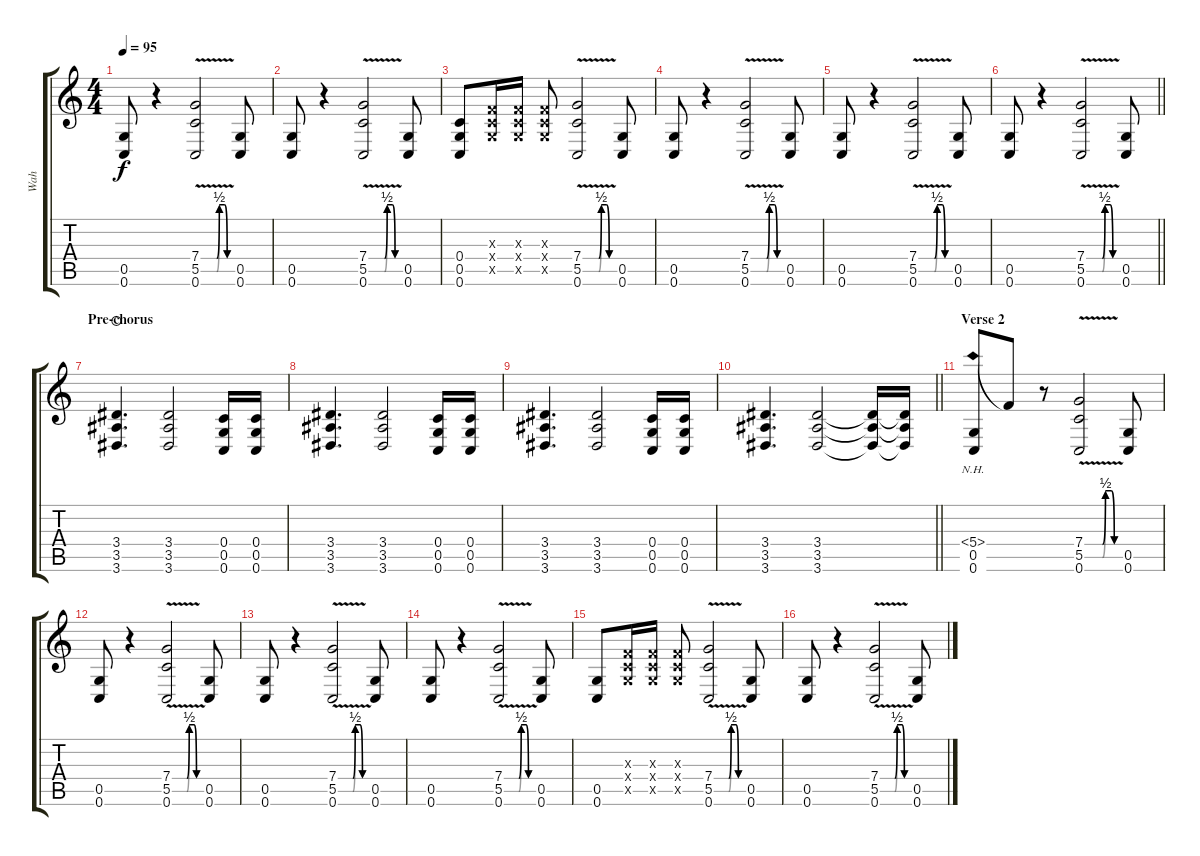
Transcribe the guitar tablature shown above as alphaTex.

\track ("Wah" "Wah") {instrument overdrivenguitar}
\staff {score tabs}
\tuning (D4 A3 F3 C3 G2 C2) {hide}
\ts (4 4)
\tempo 95
\clef g2
\ks c
(0.5 0.6).8{dy f} r.4 (7.4{be (custom 0 0 15 0 30 0 35 2 45 2 50 0 60 0)} 5.5{be (custom 0 0 15 0 30 0 35 2 45 2 50 0 60 0)} 0.6{v}).2 (0.5 0.6).8 |
(0.5 0.6).8 r.4 (7.4{be (custom 0 0 15 0 30 0 35 2 45 2 50 0 60 0)} 5.5{be (custom 0 0 15 0 30 0 35 2 45 2 50 0 60 0)} 0.6{v}).2 (0.5 0.6).8 |
(0.4 0.5 0.6).8 (0.3{x} 0.4{x} 0.5{x}).16 (0.3{x} 0.4{x} 0.5{x}).16 (0.3{x} 0.4{x} 0.5{x}).8 (7.4{be (custom 0 0 15 0 30 0 35 2 45 2 50 0 60 0)} 5.5{be (custom 0 0 15 0 30 0 35 2 45 2 50 0 60 0)} 0.6{v}).2 (0.5 0.6).8 |
(0.5 0.6).8 r.4 (7.4{be (custom 0 0 15 0 30 0 35 2 45 2 50 0 60 0)} 5.5{be (custom 0 0 15 0 30 0 35 2 45 2 50 0 60 0)} 0.6{v}).2 (0.5 0.6).8 |
(0.5 0.6).8 r.4 (7.4{be (custom 0 0 15 0 30 0 35 2 45 2 50 0 60 0)} 5.5{be (custom 0 0 15 0 30 0 35 2 45 2 50 0 60 0)} 0.6{v}).2 (0.5 0.6).8 |
\barLineRight lightlight
(0.5 0.6).8 r.4 (7.4{be (custom 0 0 15 0 30 0 35 2 45 2 50 0 60 0)} 5.5{be (custom 0 0 15 0 30 0 35 2 45 2 50 0 60 0)} 0.6{v}).2 (0.5 0.6).8 |
\section ("" "Pre-chorus")
(3.4 3.5 3.6).4{d waho} (3.4 3.5 3.6).2 (0.4 0.5 0.6).16 (0.4 0.5 0.6).16 |
(3.4 3.5 3.6).4{d} (3.4 3.5 3.6).2 (0.4 0.5 0.6).16 (0.4 0.5 0.6).16 |
(3.4 3.5 3.6).4{d} (3.4 3.5 3.6).2 (0.4 0.5 0.6).16 (0.4 0.5 0.6).16 |
\barLineRight lightlight
(3.4 3.5 3.6).4{d} (3.4 3.5 3.6).2 (3.4{t} 3.5{t} 3.6{t}).16 (3.4{t} 3.5{t} 3.6{t}).16 |
\section ("" "Verse 2")
(5.4{nh} 0.5 0.6).8 5.4{t}.8 r.8 (7.4{be (custom 0 0 15 0 30 0 35 2 45 2 50 0 60 0)} 5.5{be (custom 0 0 15 0 30 0 35 2 45 2 50 0 60 0)} 0.6{v}).2 (0.5 0.6).8 |
(0.5 0.6).8 r.4 (7.4{be (custom 0 0 15 0 30 0 35 2 45 2 50 0 60 0)} 5.5{be (custom 0 0 15 0 30 0 35 2 45 2 50 0 60 0)} 0.6{v}).2 (0.5 0.6).8 |
(0.5 0.6).8 r.4 (7.4{be (custom 0 0 15 0 30 0 35 2 45 2 50 0 60 0)} 5.5{be (custom 0 0 15 0 30 0 35 2 45 2 50 0 60 0)} 0.6{v}).2 (0.5 0.6).8 |
(0.5 0.6).8 r.4 (7.4{be (custom 0 0 15 0 30 0 35 2 45 2 50 0 60 0)} 5.5{be (custom 0 0 15 0 30 0 35 2 45 2 50 0 60 0)} 0.6{v}).2 (0.5 0.6).8 |
(0.5 0.6).8 (0.3{x} 0.4{x} 0.5{x}).16 (0.3{x} 0.4{x} 0.5{x}).16 (0.3{x} 0.4{x} 0.5{x}).8 (7.4{be (custom 0 0 15 0 30 0 35 2 45 2 50 0 60 0)} 5.5{be (custom 0 0 15 0 30 0 35 2 45 2 50 0 60 0)} 0.6{v}).2 (0.5 0.6).8 |
(0.5 0.6).8 r.4 (7.4{be (custom 0 0 15 0 30 0 35 2 45 2 50 0 60 0)} 5.5{be (custom 0 0 15 0 30 0 35 2 45 2 50 0 60 0)} 0.6{v}).2 (0.5 0.6).8
